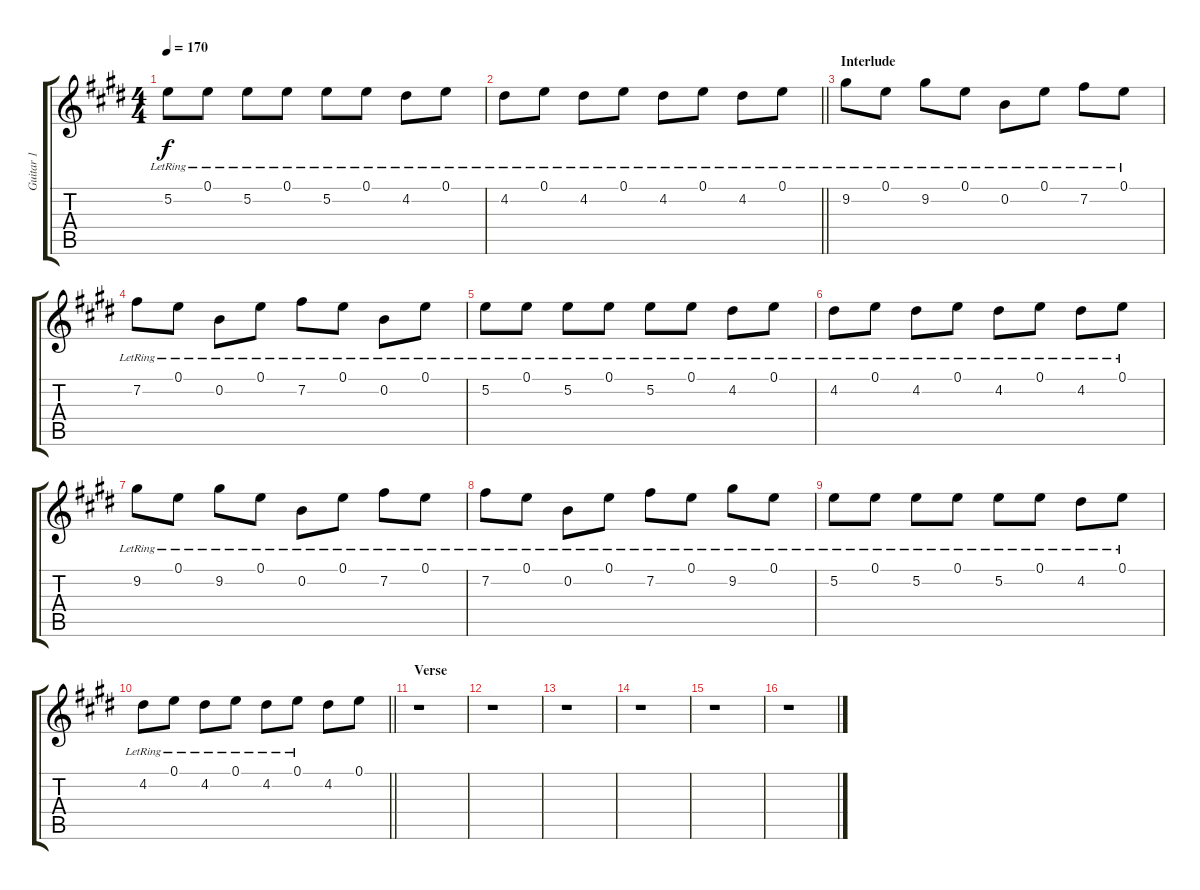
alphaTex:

\track ("Guitar 1" "Guitar 1") {instrument distortionguitar}
\staff {score tabs}
\tuning (E4 B3 G3 D3 A2 E2) {hide}
\ts (4 4)
\tempo 170
\clef g2
\ks e
5.2{lr}.8{dy f} 0.1{lr}.8 5.2{lr}.8 0.1{lr}.8 5.2{lr}.8 0.1{lr}.8 4.2{lr}.8 0.1{lr}.8 |
\barLineRight lightlight
4.2{lr}.8 0.1{lr}.8 4.2{lr}.8 0.1{lr}.8 4.2{lr}.8 0.1{lr}.8 4.2{lr}.8 0.1{lr}.8 |
\section ("" "Interlude")
9.2{lr}.8 0.1{lr}.8 9.2{lr}.8 0.1{lr}.8 0.2{lr}.8 0.1{lr}.8 7.2{lr}.8 0.1{lr}.8 |
7.2{lr}.8 0.1{lr}.8 0.2{lr}.8 0.1{lr}.8 7.2{lr}.8 0.1{lr}.8 0.2{lr}.8 0.1{lr}.8 |
5.2{lr}.8 0.1{lr}.8 5.2{lr}.8 0.1{lr}.8 5.2{lr}.8 0.1{lr}.8 4.2{lr}.8 0.1{lr}.8 |
4.2{lr}.8 0.1{lr}.8 4.2{lr}.8 0.1{lr}.8 4.2{lr}.8 0.1{lr}.8 4.2{lr}.8 0.1{lr}.8 |
9.2{lr}.8 0.1{lr}.8 9.2{lr}.8 0.1{lr}.8 0.2{lr}.8 0.1{lr}.8 7.2{lr}.8 0.1{lr}.8 |
7.2{lr}.8 0.1{lr}.8 0.2{lr}.8 0.1{lr}.8 7.2{lr}.8 0.1{lr}.8 9.2{lr}.8 0.1{lr}.8 |
5.2{lr}.8 0.1{lr}.8 5.2{lr}.8 0.1{lr}.8 5.2{lr}.8 0.1{lr}.8 4.2{lr}.8 0.1{lr}.8 |
\barLineRight lightlight
4.2{lr}.8 0.1{lr}.8 4.2{lr}.8 0.1{lr}.8 4.2{lr}.8 0.1{lr}.8 4.2.8 0.1.8 |
\section ("" "Verse")
r.1 |
r.1 |
r.1 |
r.1 |
r.1 |
r.1
